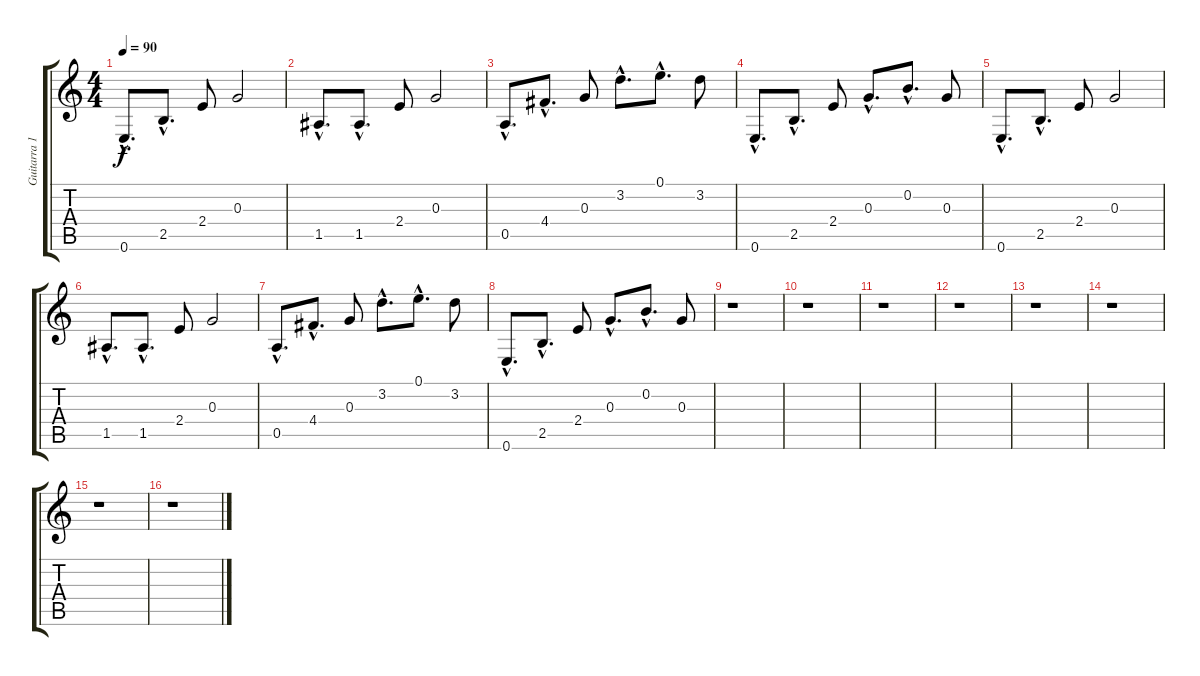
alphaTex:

\track ("Guitarra 1" "Guitarra 1") {instrument electricguitarclean}
\staff {score tabs}
\tuning (E4 B3 G3 D3 A2 E2) {hide}
\ts (4 4)
\tempo 90
\clef g2
\ks c
0.6{hac}.8{d dy f instrument electricguitarclean} 2.5{hac}.8{d} 2.4.8 0.3.2 |
1.5{hac}.8{d} 1.5{hac}.8{d} 2.4.8 0.3.2 |
0.5{hac}.8{d} 4.4{hac}.8{d} 0.3.8 3.2{hac}.8{d} 0.1{hac}.8{d} 3.2.8 |
0.6{hac}.8{d} 2.5{hac}.8{d} 2.4.8 0.3{hac}.8{d} 0.2{hac}.8{d} 0.3.8 |
0.6{hac}.8{d} 2.5{hac}.8{d} 2.4.8 0.3.2 |
1.5{hac}.8{d} 1.5{hac}.8{d} 2.4.8 0.3.2 |
0.5{hac}.8{d} 4.4{hac}.8{d} 0.3.8 3.2{hac}.8{d} 0.1{hac}.8{d} 3.2.8 |
0.6{hac}.8{d} 2.5{hac}.8{d} 2.4.8 0.3{hac}.8{d} 0.2{hac}.8{d} 0.3.8 |
r.1 |
r.1 |
r.1 |
r.1 |
r.1 |
r.1 |
r.1 |
r.1
